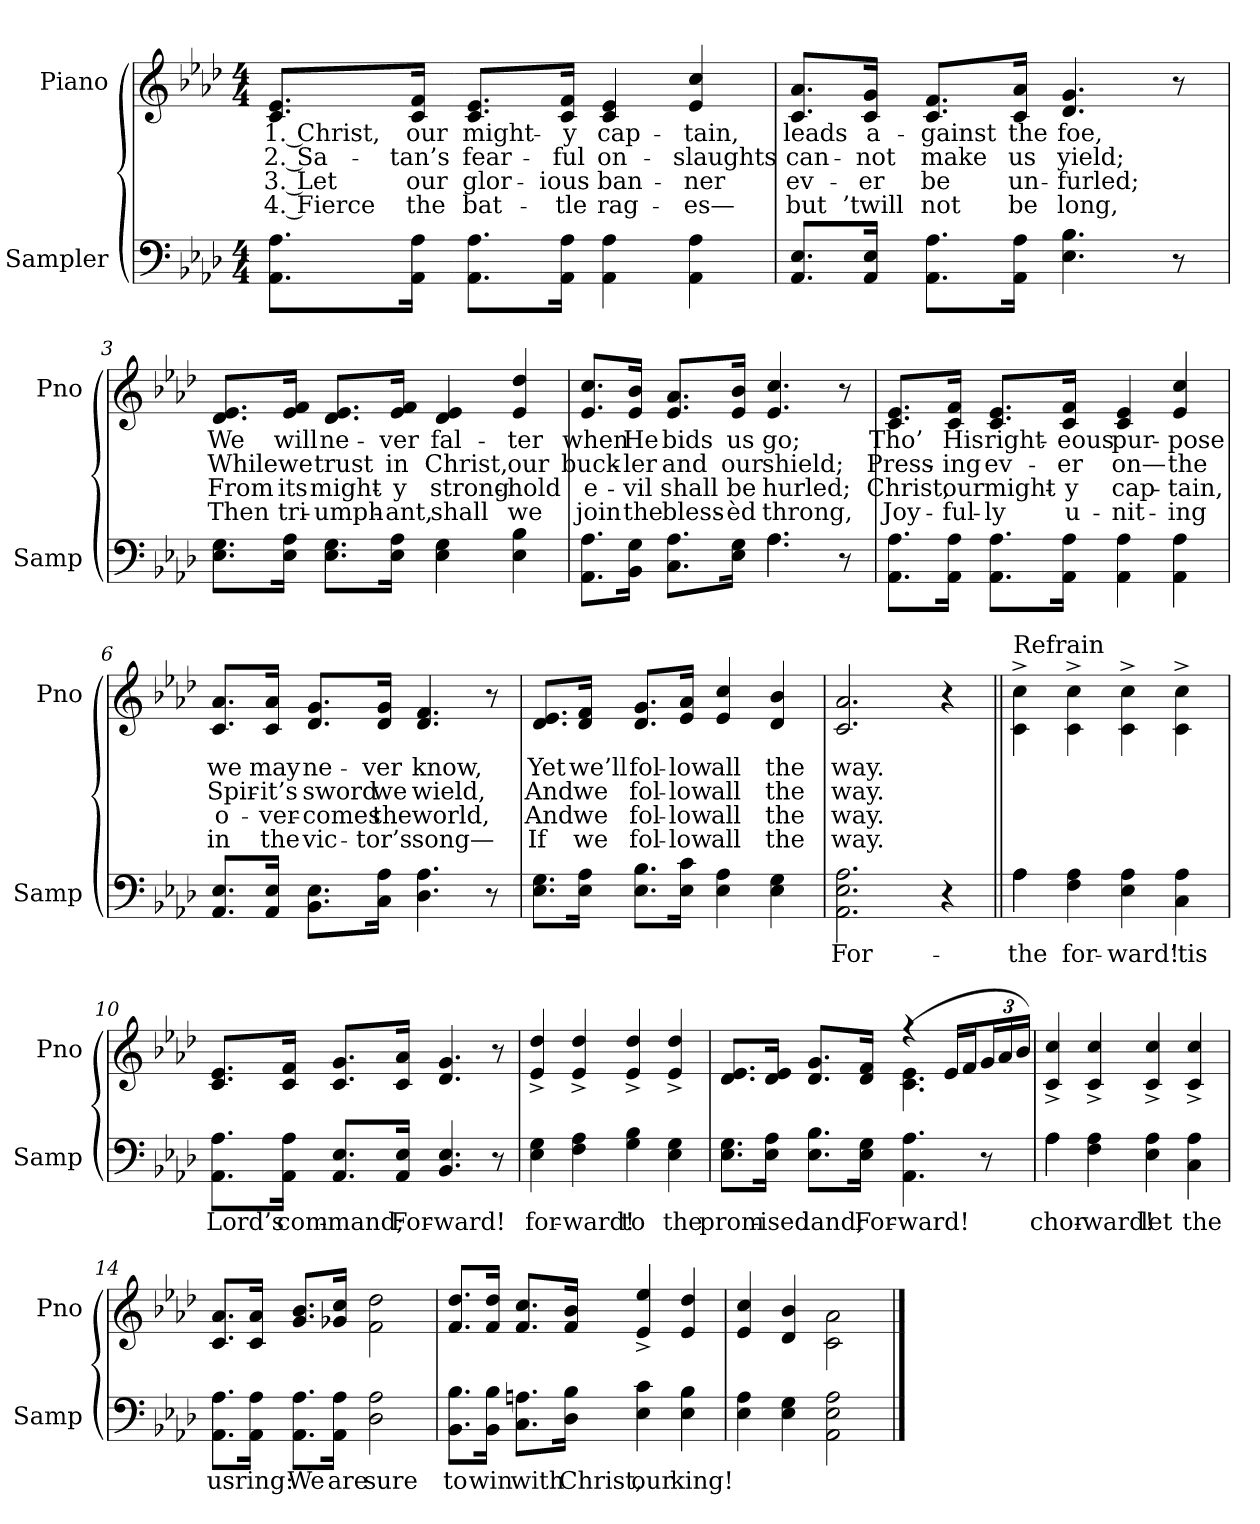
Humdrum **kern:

**kern	**text	**kern	**text	**text	**text	**text
*part2	*part2	*part1	*part1	*part1	*part1	*part1
*staff2	*staff2	*staff1	*staff1	*staff1	*staff1	*staff1
*I"Sampler	*	*I"Piano	*	*	*	*
*I'Samp	*	*I'Pno	*	*	*	*
*clefF4	*	*clefG2	*	*	*	*
*k[b-e-a-d-]	*	*k[b-e-a-d-]	*	*	*	*
*A-:	*	*A-:	*	*	*	*
*M4/4	*	*M4/4	*	*	*	*
=1	=1	=1	=1	=1	=1	=1
8.AA-\ 8.A-\L	.	8.c/ 8.e-/L	1. Christ,	2. Sa-	3. Let	4. Fierce
16AA-\ 16A-\Jk	.	16c/ 16f/Jk	our	-tan’s	our	the
8.AA-\ 8.A-\L	.	8.c/ 8.e-/L	might-	fear-	glor-	bat-
16AA-\ 16A-\Jk	.	16c/ 16f/Jk	-y	-ful	-ious	-tle
4AA- 4A-	.	4c 4e-	cap-	on-	ban-	rag-
4AA- 4A-	.	4e- 4cc	-tain,	-slaughts	-ner	-es—
=2	=2	=2	=2	=2	=2	=2
8.AA-/ 8.E-/L	.	8.c/ 8.a-/L	leads	can-	ev-	but
16AA-/ 16E-/Jk	.	16c/ 16g/Jk	a-	-not	-er	’twill
8.AA-\ 8.A-\L	.	8.c/ 8.f/L	-gainst	make	be	not
16AA-\ 16A-\Jk	.	16c/ 16a-/Jk	the	us	un-	be
4.E- 4.B-	.	4.d- 4.g	foe,	yield;	-furled;	long,
8r	.	8r	.	.	.	.
=3	=3	=3	=3	=3	=3	=3
8.E-\ 8.G\L	.	8.d-/ 8.e-/L	We	While	From	Then
16E-\ 16A-\Jk	.	16e-/ 16f/Jk	will	we	its	tri-
8.E-\ 8.G\L	.	8.d-/ 8.e-/L	ne-	trust	might-	-umph-
16E-\ 16A-\Jk	.	16e-/ 16f/Jk	-ver	in	-y	-ant,
4E- 4G	.	4d- 4e-	fal-	Christ,	strong-	shall
4E- 4B-	.	4e- 4dd-	-ter	our	-hold	we
=4	=4	=4	=4	=4	=4	=4
*^	*	*	*	*	*	*
8.AA-\ 8.A-\L	2ryy	.	8.e-/ 8.cc/L	when	buck-	e-	join
16BB-\ 16G\Jk	.	.	16e-/ 16b-/Jk	He	-ler	-vil	the
8.C\ 8.A-\L	.	.	8.e-/ 8.a-/L	bids	and	shall	bless-
16E-\ 16G\Jk	.	.	16e-/ 16b-/Jk	us	our	be	-èd
4.A-\	4.A-	.	4.e- 4.cc	go;	shield;	hurled;	throng,
8r	8ryy	.	8r	.	.	.	.
*v	*v	*	*	*	*	*	*
=5	=5	=5	=5	=5	=5	=5
8.AA-\ 8.A-\L	.	8.c/ 8.e-/L	Tho’	Press-	Christ,	Joy-
16AA-\ 16A-\Jk	.	16c/ 16f/Jk	His	-ing	our	-ful-
8.AA-\ 8.A-\L	.	8.c/ 8.e-/L	right-	ev-	might-	-ly
16AA-\ 16A-\Jk	.	16c/ 16f/Jk	-eous	-er	-y	u-
4AA- 4A-	.	4c 4e-	pur-	on—	cap-	-nit-
4AA- 4A-	.	4e- 4cc	-pose	the	-tain,	-ing
=6	=6	=6	=6	=6	=6	=6
8.AA-/ 8.E-/L	.	8.c/ 8.a-/L	we	Spir-	o-	in
16AA-/ 16E-/Jk	.	16c/ 16a-/Jk	may	-it’s	-ver-	the
8.BB-\ 8.E-\L	.	8.d-/ 8.g/L	ne-	sword	-comes	vic-
16C\ 16A-\Jk	.	16d-/ 16g/Jk	-ver	we	the	-tor’s
4.D- 4.A-	.	4.d- 4.f	know,	wield,	world,	song—
8r	.	8r	.	.	.	.
=7	=7	=7	=7	=7	=7	=7
8.E-\ 8.G\L	.	8.d-/ 8.e-/L	Yet	And	And	If
16E-\ 16A-\Jk	.	16d-/ 16f/Jk	we’ll	we	we	we
8.E-\ 8.B-\L	.	8.d-/ 8.g/L	fol-	fol-	fol-	fol-
16E-\ 16c\Jk	.	16e-/ 16a-/Jk	-low	-low	-low	-low
4E- 4A-	.	4e- 4cc	all	all	all	all
4E- 4G	.	4d- 4b-	the	the	the	the
=8	=8	=8	=8	=8	=8	=8
2.AA- 2.E- 2.A-	For-	2.c 2.a-	way.	way.	way.	way.
4r	.	4r	.	.	.	.
=9||	=9||	=9||	=9||	=9||	=9||	=9||
*^	*	*	*	*	*	*
!	!	!	!LO:TX:t=Refrain	!	!	!	!
4A-\	4A-	the	4c\^ 4cc\^	.	.	.	.
4F 4A-	2.ryy	for-	4c\^ 4cc\^	.	.	.	.
4E- 4A-	.	-ward!	4c\^ 4cc\^	.	.	.	.
4C 4A-	.	’tis	4c\^ 4cc\^	.	.	.	.
*v	*v	*	*	*	*	*	*
=10	=10	=10	=10	=10	=10	=10
8.AA-\ 8.A-\L	Lord’s	8.c/ 8.e-/L	.	.	.	.
16AA-\ 16A-\Jk	com-	16c/ 16f/Jk	.	.	.	.
8.AA-/ 8.E-/L	-mand;	8.c/ 8.g/L	.	.	.	.
16AA-/ 16E-/Jk	For-	16c/ 16a-/Jk	.	.	.	.
4.BB- 4.E-	-ward!	4.d- 4.g	.	.	.	.
8r	.	8r	.	.	.	.
=11	=11	=11	=11	=11	=11	=11
4E- 4G	for-	4e-^ 4dd-^	.	.	.	.
4F 4A-	-ward!	4e-^ 4dd-^	.	.	.	.
4G 4B-	to	4e-^ 4dd-^	.	.	.	.
4E- 4G	the	4e-^ 4dd-^	.	.	.	.
=12	=12	=12	=12	=12	=12	=12
*	*	*^	*	*	*	*
8.E-\ 8.G\L	prom-	8.d-/ 8.e-/L	2ryy	.	.	.	.
16E-\ 16A-\Jk	-ised	16d-/ 16e-/Jk	.	.	.	.	.
8.E-\ 8.B-\L	land;	8.d-/ 8.g/L	.	.	.	.	.
16E-\ 16G\Jk	For-	16d-/ 16f/Jk	.	.	.	.	.
4.AA- 4.A-	-ward!	(4r	4.c 4.e-	.	.	.	.
.	.	16e-/LL	.	.	.	.	.
.	.	16f/J	.	.	.	.	.
8r	.	24g/L	8ryy	.	.	.	.
.	.	24a-/	.	.	.	.	.
.	.	24b-/JJ)	.	.	.	.	.
*	*	*v	*v	*	*	*	*
=13	=13	=13	=13	=13	=13	=13
*^	*	*	*	*	*	*
4A-\	4A-	chor-	4c^ 4cc^	.	.	.	.
4F 4A-	2.ryy	-ward!	4c^ 4cc^	.	.	.	.
4E- 4A-	.	let	4c^ 4cc^	.	.	.	.
4C 4A-	.	the	4c^ 4cc^	.	.	.	.
*v	*v	*	*	*	*	*	*
=14	=14	=14	=14	=14	=14	=14
8.AA-\ 8.A-\L	-us	8.c/ 8.a-/L	.	.	.	.
16AA-\ 16A-\Jk	ring:	16c/ 16a-/Jk	.	.	.	.
8.AA-\ 8.A-\L	We	8.g/ 8.b-/L	.	.	.	.
16AA-\ 16A-\Jk	are	16g-X/ 16cc/Jk	.	.	.	.
2D- 2A-	sure	2f\ 2dd-\	.	.	.	.
=15	=15	=15	=15	=15	=15	=15
8.BB-\ 8.B-\L	to	8.f/ 8.dd-/L	.	.	.	.
16BB-\ 16B-\Jk	win	16f/ 16dd-/Jk	.	.	.	.
8.C\ 8.An\L	with	8.f/ 8.cc/L	.	.	.	.
16D-\ 16B-\Jk	Christ,	16f/ 16b-/Jk	.	.	.	.
4E- 4c	our	4e-^ 4ee-^	.	.	.	.
4E- 4B-	king!	4e- 4dd-	.	.	.	.
=16	=16	=16	=16	=16	=16	=16
4E- 4A-	.	4e- 4cc	.	.	.	.
4E- 4G	.	4d- 4b-	.	.	.	.
2AA- 2E- 2A-	.	2c\ 2a-\	.	.	.	.
==	==	==	==	==	==	==
*-	*-	*-	*-	*-	*-	*-
